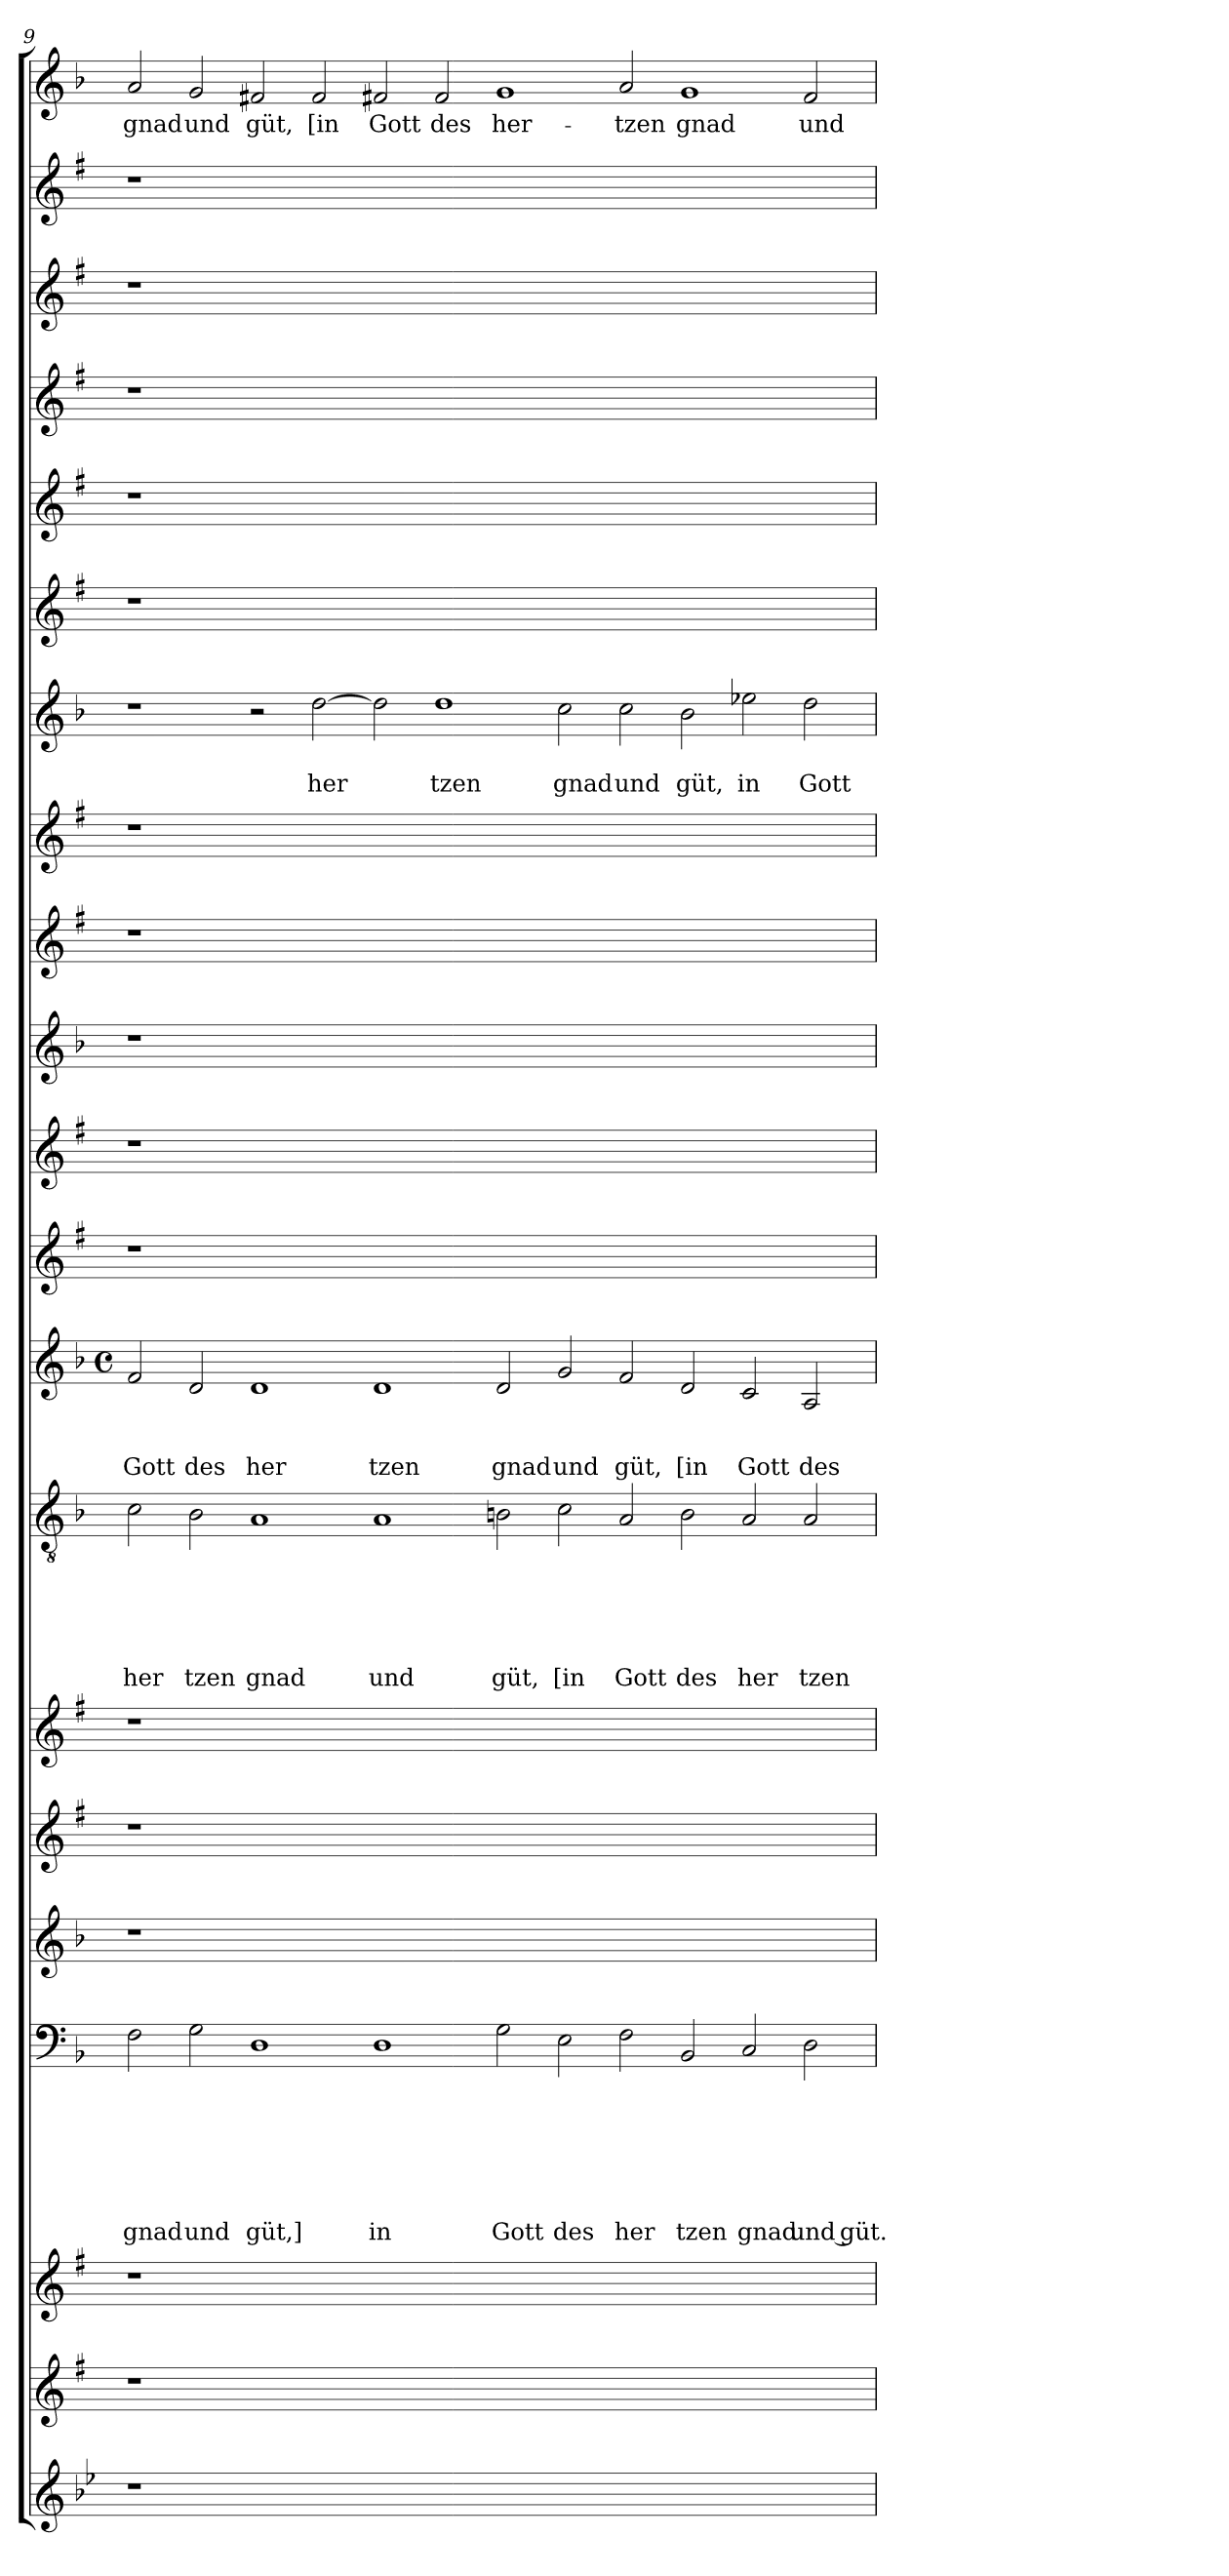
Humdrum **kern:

**kern	**kern	**kern	**kern	**text	**text	**text	**text	**text	**text	**text	**kern	**kern	**kern	**kern	**text	**text	**text	**text	**text	**text	**kern	**text	**text	**text	**kern	**kern	**kern	**kern	**kern	**kern	**text	**text	**kern	**kern	**kern	**kern	**kern	**kern	**text
*part21	*part20	*part19	*part18	*part18	*part18	*part18	*part18	*part18	*part18	*part18	*part17	*part16	*part15	*part14	*part14	*part14	*part14	*part14	*part14	*part14	*part13	*part13	*part13	*part13	*part12	*part11	*part10	*part9	*part8	*part7	*part7	*part7	*part6	*part5	*part4	*part3	*part2	*part1	*part1
*staff21	*staff20	*staff19	*staff18	*staff18	*staff18	*staff18	*staff18	*staff18	*staff18	*staff18	*staff17	*staff16	*staff15	*staff14	*staff14	*staff14	*staff14	*staff14	*staff14	*staff14	*staff13	*staff13	*staff13	*staff13	*staff12	*staff11	*staff10	*staff9	*staff8	*staff7	*staff7	*staff7	*staff6	*staff5	*staff4	*staff3	*staff2	*staff1	*staff1
!!LO:PB:g=z
*clefG2	*clefG2	*clefG2	*clefF4	*	*	*	*	*	*	*	*clefG2	*clefG2	*clefG2	*clefGv2	*	*	*	*	*	*	*clefG2	*	*	*	*clefG2	*clefG2	*clefG2	*clefG2	*clefG2	*clefG2	*	*	*clefG2	*clefG2	*clefG2	*clefG2	*clefG2	*clefG2	*
*	*ITrd1c2	*ITrd1c2	*ITrd1c2	*	*	*	*	*	*	*	*ITrd-3c-5	*ITrd1c2	*ITrd1c2	*ITrd1c2	*	*	*	*	*	*	*	*	*	*	*ITrd1c2	*ITrd1c2	*ITrd-3c-5	*ITrd1c2	*ITrd1c2	*ITrd-3c-5	*	*	*ITrd1c2	*ITrd1c2	*ITrd1c2	*ITrd1c2	*ITrd1c2	*ITrd-3c-5	*
*k[b-e-]	*k[b-]	*k[b-]	*k[b-e-a-]	*	*	*	*	*	*	*	*k[b-e-]	*k[b-]	*k[b-]	*k[b-e-a-]	*	*	*	*	*	*	*k[b-]	*	*	*	*k[b-]	*k[b-]	*k[b-e-]	*k[b-]	*k[b-]	*k[b-e-]	*	*	*k[b-]	*k[b-]	*k[b-]	*k[b-]	*k[b-]	*k[b-e-]	*
*B-:	*F:	*F:	*E-:	*	*	*	*	*	*	*	*B-:	*F:	*F:	*E-:	*	*	*	*	*	*	*F:	*	*	*	*F:	*F:	*B-:	*F:	*F:	*B-:	*	*	*F:	*F:	*F:	*F:	*F:	*B-:	*
*	*	*	*	*	*	*	*	*	*	*	*	*	*	*	*	*	*	*	*	*	*M4/4	*	*	*	*	*	*	*	*	*	*	*	*	*	*	*	*	*	*
*	*	*	*	*	*	*	*	*	*	*	*	*	*	*	*	*	*	*	*	*	*met(c)	*	*	*	*	*	*	*	*	*	*	*	*	*	*	*	*	*	*
=9	=9	=9	=9	=9	=9	=9	=9	=9	=9	=9	=9	=9	=9	=9	=9	=9	=9	=9	=9	=9	=9	=9	=9	=9	=9	=9	=9	=9	=9	=9	=9	=9	=9	=9	=9	=9	=9	=9	=9
!	!	!	!	!	!	!	!	!	!	!LO:LY:b	!	!	!	!	!	!	!	!	!	!LO:LY:b	!	!	!	!LO:LY:b	!	!	!	!	!	!	!	!	!	!	!	!	!	!	!LO:LY:b
1r	1r	1r	2E-\	.	.	.	.	.	.	gnad	1r	1r	1r	2B-\	.	.	.	.	.	her	2f/	.	.	Gott	1r	1r	1r	1r	1r	1r	.	.	1r	1r	1r	1r	1r	2dd/	gnad
!	!	!	!	!	!	!	!	!	!	!LO:LY:b	!	!	!	!	!	!	!	!	!	!LO:LY:b	!	!	!	!LO:LY:b	!	!	!	!	!	!	!	!	!	!	!	!	!	!	!LO:LY:b
.	.	.	2F\	.	.	.	.	.	.	und	.	.	.	2A-\	.	.	.	.	.	tzen	2d/	.	.	des	.	.	.	.	.	.	.	.	.	.	.	.	.	2cc/	und
!	!	!	!	!	!	!	!	!	!	!LO:LY:b	!	!	!	!	!	!	!	!	!	!LO:LY:b	!	!	!	!LO:LY:b	!	!	!	!	!	!	!	!	!	!	!	!	!	!	!LO:LY:b
00ryy	00ryy	00ryy	1C	.	.	.	.	.	.	güt,]	00ryy	00ryy	00ryy	1G	.	.	.	.	.	gnad	1d	.	.	her	00ryy	00ryy	00ryy	00ryy	00ryy	2r	.	.	00ryy	00ryy	00ryy	00ryy	00ryy	2bn/	güt,
!	!	!	!	!	!	!	!	!	!	!	!	!	!	!	!	!	!	!	!	!	!	!	!	!	!	!	!	!	!	!	!	!LO:LY:b	!	!	!	!	!	!	!LO:LY:b
.	.	.	.	.	.	.	.	.	.	.	.	.	.	.	.	.	.	.	.	.	.	.	.	.	.	.	.	.	.	[>2gg\	.	her	.	.	.	.	.	2b/	[in
!	!	!	!	!	!	!	!	!	!	!LO:LY:b	!	!	!	!	!	!	!	!	!	!LO:LY:b	!	!	!	!LO:LY:b	!	!	!	!	!	!	!	!	!	!	!	!	!	!	!LO:LY:b
.	.	.	1C	.	.	.	.	.	.	in	.	.	.	1G	.	.	.	.	.	und	1d	.	.	tzen	.	.	.	.	.	2gg\]	.	.	.	.	.	.	.	2bn/	Gott
!	!	!	!	!	!	!	!	!	!	!	!	!	!	!	!	!	!	!	!	!	!	!	!	!	!	!	!	!	!	!	!	!LO:LY:b	!	!	!	!	!	!	!LO:LY:b
.	.	.	.	.	.	.	.	.	.	.	.	.	.	.	.	.	.	.	.	.	.	.	.	.	.	.	.	.	.	1gg	.	tzen	.	.	.	.	.	2b/	des
!	!	!	!	!	!	!	!	!	!	!LO:LY:b	!	!	!	!	!	!	!	!	!	!LO:LY:b	!	!	!	!LO:LY:b	!	!	!	!	!	!	!	!	!	!	!	!	!	!	!LO:LY:b
.	.	.	2F\	.	.	.	.	.	.	Gott	.	.	.	2An\	.	.	.	.	.	güt,	2d/	.	.	gnad	.	.	.	.	.	.	.	.	.	.	.	.	.	1cc	her-
!	!	!	!	!	!	!	!	!	!	!LO:LY:b	!	!	!	!	!	!	!	!	!	!LO:LY:b	!	!	!	!LO:LY:b	!	!	!	!	!	!	!	!LO:LY:b	!	!	!	!	!	!	!
.	.	.	2D\	.	.	.	.	.	.	des	.	.	.	2B-\	.	.	.	.	.	[in	2g/	.	.	und	.	.	.	.	.	2ff\	.	gnad	.	.	.	.	.	.	.
!	!	!	!	!	!	!	!	!	!	!LO:LY:b	!	!	!	!	!	!	!	!	!	!LO:LY:b	!	!	!	!LO:LY:b	!	!	!	!	!	!	!	!LO:LY:b	!	!	!	!	!	!	!LO:LY:b
.	.	.	2E-\	.	.	.	.	.	.	her	.	.	.	2G/	.	.	.	.	.	Gott	2f/	.	.	güt,	.	.	.	.	.	2ff\	.	und	.	.	.	.	.	2dd/	-tzen
!	!	!	!	!	!	!	!	!	!	!LO:LY:b	!	!	!	!	!	!	!	!	!	!LO:LY:b	!	!	!	!LO:LY:b	!	!	!	!	!	!	!	!LO:LY:b	!	!	!	!	!	!	!LO:LY:b
.	.	.	2AA-/	.	.	.	.	.	.	tzen	.	.	.	2A\	.	.	.	.	.	des	2d/	.	.	[in	.	.	.	.	.	2ee-\	.	güt,	.	.	.	.	.	1cc	gnad
!	!	!	!	!	!	!	!	!	!	!LO:LY:b	!	!	!	!	!	!	!	!	!	!LO:LY:b	!	!	!	!LO:LY:b	!	!	!	!	!	!	!	!LO:LY:b	!	!	!	!	!	!	!
1ryy	1ryy	1ryy	2BB-/	.	.	.	.	.	.	gnad	1ryy	1ryy	1ryy	2G/	.	.	.	.	.	her	2c/	.	.	Gott	1ryy	1ryy	1ryy	1ryy	1ryy	2aa-\	.	in	1ryy	1ryy	1ryy	1ryy	1ryy	.	.
!	!	!	!	!	!	!	!	!	!	!LO:LY:b	!	!	!	!	!	!	!	!	!	!LO:LY:b	!	!	!	!LO:LY:b	!	!	!	!	!	!	!	!LO:LY:b	!	!	!	!	!	!	!LO:LY:b
.	.	.	2C\	.	.	.	.	.	.	und güt.	.	.	.	2G/	.	.	.	.	.	tzen	2A/	.	.	des	.	.	.	.	.	2gg\	.	Gott	.	.	.	.	.	2b/	und
=	=	=	=	=	=	=	=	=	=	=	=	=	=	=	=	=	=	=	=	=	=	=	=	=	=	=	=	=	=	=	=	=	=	=	=	=	=	=	=
*-	*-	*-	*-	*-	*-	*-	*-	*-	*-	*-	*-	*-	*-	*-	*-	*-	*-	*-	*-	*-	*-	*-	*-	*-	*-	*-	*-	*-	*-	*-	*-	*-	*-	*-	*-	*-	*-	*-	*-
